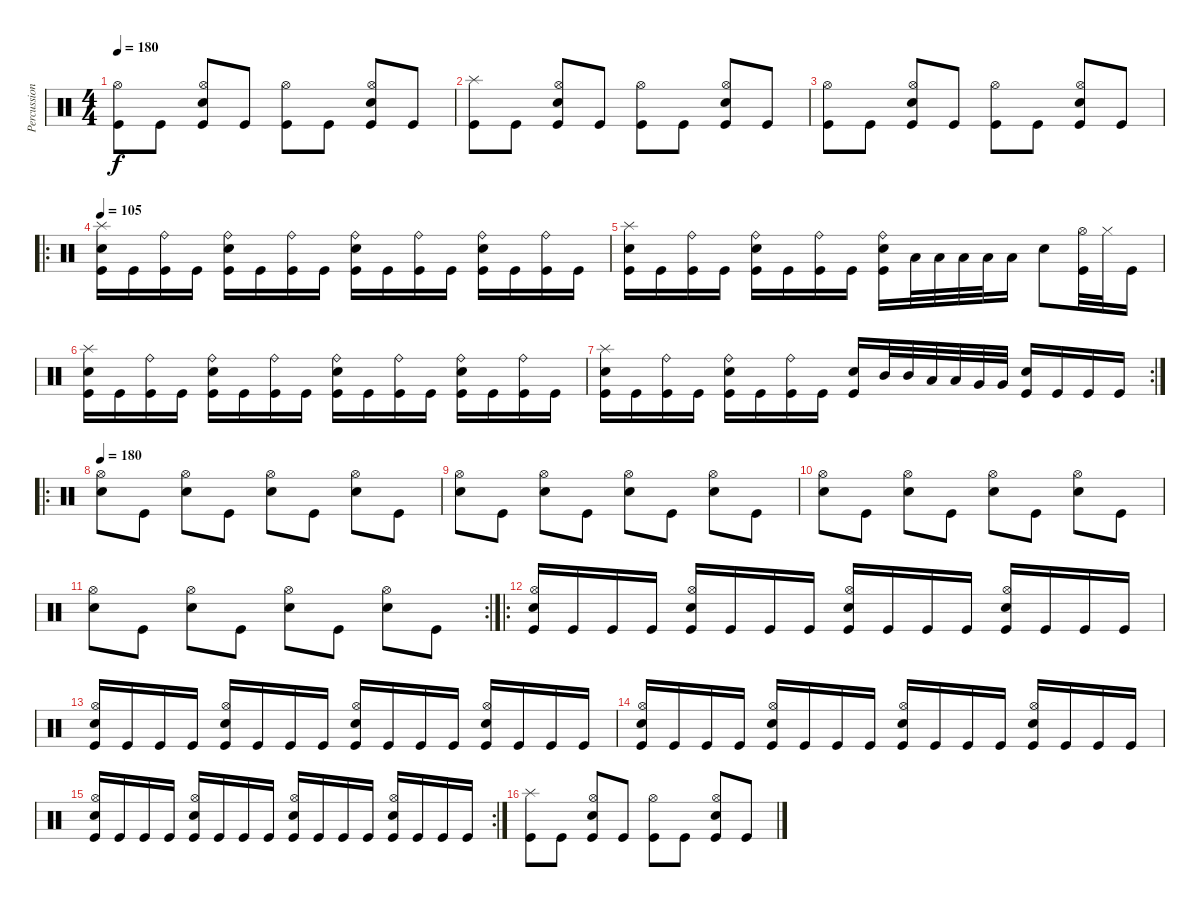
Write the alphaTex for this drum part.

\track ("Percussions" "Percussion") {instrument percussion}
\staff {score}
\articulation defaults
\ts (4 4)
\tempo 180
\clef neutral
\ks c
("Kick (hit)" "Hi-Hat (open)").8{dy f} "Kick (hit)".8 ("Kick (hit)" "Electric Snare (hit)" "Hi-Hat (open)").8 "Kick (hit)".8 ("Kick (hit)" "Hi-Hat (open)").8 "Kick (hit)".8 ("Kick (hit)" "Electric Snare (hit)" "Hi-Hat (open)").8 "Kick (hit)".8 |
("Kick (hit)" "Splash (hit)").8 "Kick (hit)".8 ("Kick (hit)" "Electric Snare (hit)" "Hi-Hat (open)").8 "Kick (hit)".8 ("Kick (hit)" "Hi-Hat (open)").8 "Kick (hit)".8 ("Kick (hit)" "Electric Snare (hit)" "Hi-Hat (open)").8 "Kick (hit)".8 |
("Kick (hit)" "Hi-Hat (open)").8 "Kick (hit)".8 ("Kick (hit)" "Electric Snare (hit)" "Hi-Hat (open)").8 "Kick (hit)".8 ("Kick (hit)" "Hi-Hat (open)").8 "Kick (hit)".8 ("Kick (hit)" "Electric Snare (hit)" "Hi-Hat (open)").8 "Kick (hit)".8 |
\ro
\tempo 105
("Kick (hit)" "Electric Snare (hit)" "Splash (hit)").16 "Kick (hit)".16 ("Kick (hit)" "Ride (bell)").16 "Kick (hit)".16 ("Kick (hit)" "Electric Snare (hit)" "Ride (bell)").16 "Kick (hit)".16 ("Kick (hit)" "Ride (bell)").16 "Kick (hit)".16 ("Kick (hit)" "Electric Snare (hit)" "Ride (bell)").16 "Kick (hit)".16 ("Kick (hit)" "Ride (bell)").16 "Kick (hit)".16 ("Kick (hit)" "Electric Snare (hit)" "Ride (bell)").16 "Kick (hit)".16 ("Kick (hit)" "Ride (bell)").16 "Kick (hit)".16 |
("Kick (hit)" "Electric Snare (hit)" "Splash (hit)").16 "Kick (hit)".16 ("Kick (hit)" "Ride (bell)").16 "Kick (hit)".16 ("Kick (hit)" "Electric Snare (hit)" "Ride (bell)").16 "Kick (hit)".16 ("Kick (hit)" "Ride (bell)").16 "Kick (hit)".16 ("Kick (hit)" "Electric Snare (hit)" "Ride (bell)").16 "Low Tom (hit)".32 "Low Tom (hit)".32 "Low Tom (hit)".32 "Low Tom (hit)".32 "Low Tom (hit)".16 "Electric Snare (hit)".8 ("Kick (hit)" "Hi-Hat (open)").32 "Hi-Hat (closed)".32 "Kick (hit)".16 |
("Kick (hit)" "Electric Snare (hit)" "Splash (hit)").16 "Kick (hit)".16 ("Kick (hit)" "Ride (bell)").16 "Kick (hit)".16 ("Kick (hit)" "Electric Snare (hit)" "Ride (bell)").16 "Kick (hit)".16 ("Kick (hit)" "Ride (bell)").16 "Kick (hit)".16 ("Kick (hit)" "Electric Snare (hit)" "Ride (bell)").16 "Kick (hit)".16 ("Kick (hit)" "Ride (bell)").16 "Kick (hit)".16 ("Kick (hit)" "Electric Snare (hit)" "Ride (bell)").16 "Kick (hit)".16 ("Kick (hit)" "Ride (bell)").16 "Kick (hit)".16 |
\rc 2
("Kick (hit)" "Electric Snare (hit)" "Splash (hit)").16 "Kick (hit)".16 ("Kick (hit)" "Ride (bell)").16 "Kick (hit)".16 ("Kick (hit)" "Electric Snare (hit)" "Ride (bell)").16 "Kick (hit)".16 ("Kick (hit)" "Ride (bell)").16 "Kick (hit)".16 ("Kick (hit)" "Electric Snare (hit)").16 "Mid Tom (hit)".32 "Mid Tom (hit)".32 "Low Tom (hit)".32 "Low Tom (hit)".32 "Very Low Tom (hit)".32 "Very Low Tom (hit)".32 ("Kick (hit)" "Electric Snare (hit)").16 "Kick (hit)".16 "Kick (hit)".16 "Kick (hit)".16 |
\ro
\tempo 180
("Electric Snare (hit)" "Hi-Hat (open)").8 "Kick (hit)".8 ("Electric Snare (hit)" "Hi-Hat (open)").8 "Kick (hit)".8 ("Electric Snare (hit)" "Hi-Hat (open)").8 "Kick (hit)".8 ("Electric Snare (hit)" "Hi-Hat (open)").8 "Kick (hit)".8 |
("Electric Snare (hit)" "Hi-Hat (open)").8 "Kick (hit)".8 ("Electric Snare (hit)" "Hi-Hat (open)").8 "Kick (hit)".8 ("Electric Snare (hit)" "Hi-Hat (open)").8 "Kick (hit)".8 ("Electric Snare (hit)" "Hi-Hat (open)").8 "Kick (hit)".8 |
("Electric Snare (hit)" "Hi-Hat (open)").8 "Kick (hit)".8 ("Electric Snare (hit)" "Hi-Hat (open)").8 "Kick (hit)".8 ("Electric Snare (hit)" "Hi-Hat (open)").8 "Kick (hit)".8 ("Electric Snare (hit)" "Hi-Hat (open)").8 "Kick (hit)".8 |
\rc 2
("Electric Snare (hit)" "Hi-Hat (open)").8 "Kick (hit)".8 ("Electric Snare (hit)" "Hi-Hat (open)").8 "Kick (hit)".8 ("Electric Snare (hit)" "Hi-Hat (open)").8 "Kick (hit)".8 ("Electric Snare (hit)" "Hi-Hat (open)").8 "Kick (hit)".8 |
\ro
("Kick (hit)" "Electric Snare (hit)" "Hi-Hat (open)").16 "Kick (hit)".16 "Kick (hit)".16 "Kick (hit)".16 ("Kick (hit)" "Electric Snare (hit)" "Hi-Hat (open)").16 "Kick (hit)".16 "Kick (hit)".16 "Kick (hit)".16 ("Kick (hit)" "Electric Snare (hit)" "Hi-Hat (open)").16 "Kick (hit)".16 "Kick (hit)".16 "Kick (hit)".16 ("Kick (hit)" "Electric Snare (hit)" "Hi-Hat (open)").16 "Kick (hit)".16 "Kick (hit)".16 "Kick (hit)".16 |
("Kick (hit)" "Electric Snare (hit)" "Hi-Hat (open)").16 "Kick (hit)".16 "Kick (hit)".16 "Kick (hit)".16 ("Kick (hit)" "Electric Snare (hit)" "Hi-Hat (open)").16 "Kick (hit)".16 "Kick (hit)".16 "Kick (hit)".16 ("Kick (hit)" "Electric Snare (hit)" "Hi-Hat (open)").16 "Kick (hit)".16 "Kick (hit)".16 "Kick (hit)".16 ("Kick (hit)" "Electric Snare (hit)" "Hi-Hat (open)").16 "Kick (hit)".16 "Kick (hit)".16 "Kick (hit)".16 |
("Kick (hit)" "Electric Snare (hit)" "Hi-Hat (open)").16 "Kick (hit)".16 "Kick (hit)".16 "Kick (hit)".16 ("Kick (hit)" "Electric Snare (hit)" "Hi-Hat (open)").16 "Kick (hit)".16 "Kick (hit)".16 "Kick (hit)".16 ("Kick (hit)" "Electric Snare (hit)" "Hi-Hat (open)").16 "Kick (hit)".16 "Kick (hit)".16 "Kick (hit)".16 ("Kick (hit)" "Electric Snare (hit)" "Hi-Hat (open)").16 "Kick (hit)".16 "Kick (hit)".16 "Kick (hit)".16 |
\rc 2
("Kick (hit)" "Electric Snare (hit)" "Hi-Hat (open)").16 "Kick (hit)".16 "Kick (hit)".16 "Kick (hit)".16 ("Kick (hit)" "Electric Snare (hit)" "Hi-Hat (open)").16 "Kick (hit)".16 "Kick (hit)".16 "Kick (hit)".16 ("Kick (hit)" "Electric Snare (hit)" "Hi-Hat (open)").16 "Kick (hit)".16 "Kick (hit)".16 "Kick (hit)".16 ("Kick (hit)" "Electric Snare (hit)" "Hi-Hat (open)").16 "Kick (hit)".16 "Kick (hit)".16 "Kick (hit)".16 |
("Kick (hit)" "Splash (hit)").8 "Kick (hit)".8 ("Kick (hit)" "Electric Snare (hit)" "Hi-Hat (open)").8 "Kick (hit)".8 ("Kick (hit)" "Hi-Hat (open)").8 "Kick (hit)".8 ("Kick (hit)" "Electric Snare (hit)" "Hi-Hat (open)").8 "Kick (hit)".8
